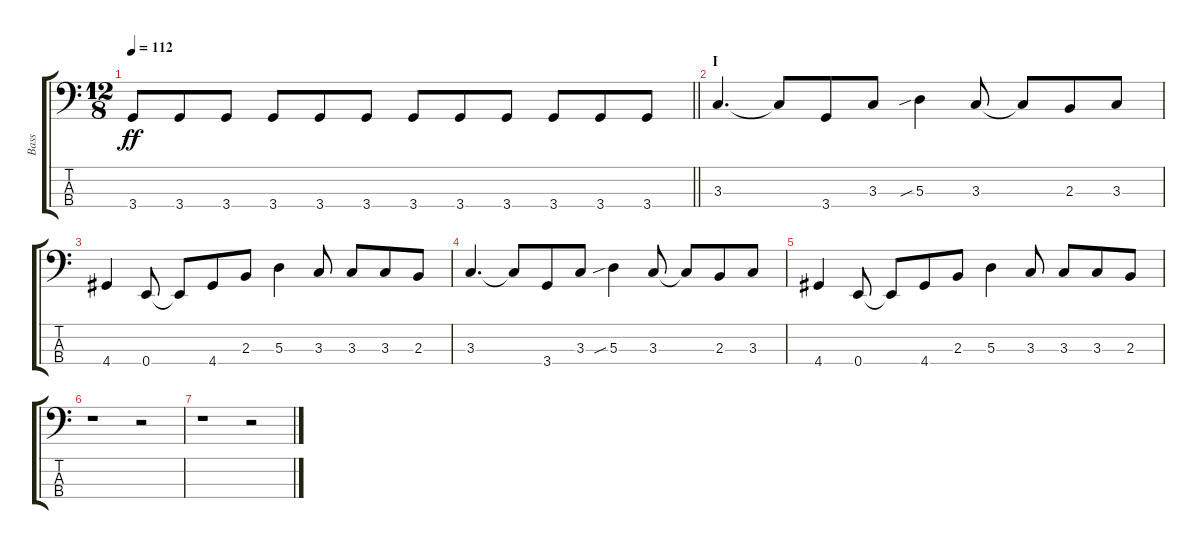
\track ("Bass" "Bass") {instrument electricbasspick}
\staff {score tabs}
\tuning (G2 D2 A1 E1) {hide}
\ts (12 8)
\tempo 112
\clef f4
\barLineRight lightlight
\ks c
3.4.8{dy ff} 3.4.8 3.4.8 3.4.8 3.4.8 3.4.8 3.4.8 3.4.8 3.4.8 3.4.8 3.4.8 3.4.8 |
\section ("" "I")
3.3.4{d} 3.3{t}.8 3.4.8 3.3.8 5.3{sib}.4 3.3.8 3.3{t}.8 2.3.8 3.3.8 |
4.4.4 0.4.8 0.4{t}.8 4.4.8 2.3.8 5.3.4 3.3.8 3.3.8 3.3.8 2.3.8 |
3.3.4{d} 3.3{t}.8 3.4.8 3.3.8 5.3{sib}.4 3.3.8 3.3{t}.8 2.3.8 3.3.8 |
4.4.4 0.4.8 0.4{t}.8 4.4.8 2.3.8 5.3.4 3.3.8 3.3.8 3.3.8 2.3.8 |
r.1 r.2 |
r.1 r.2
